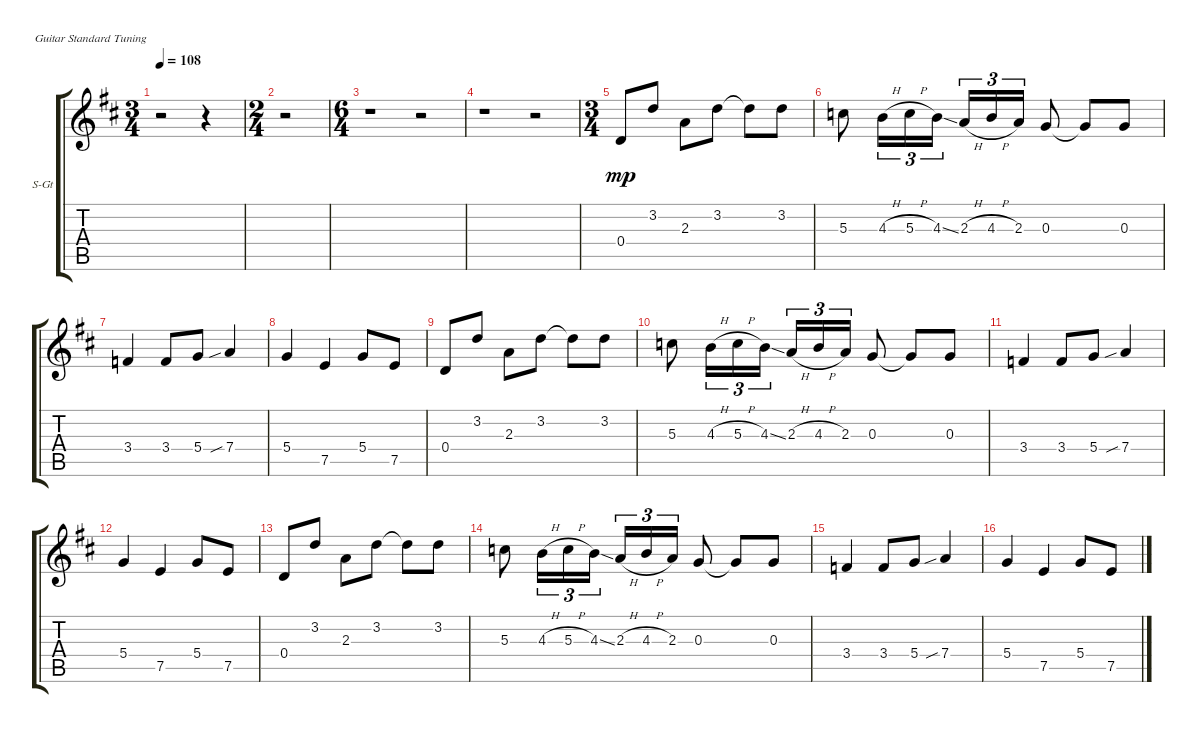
\bracketExtendMode groupsimilarinstruments
\firstSystemTrackNameOrientation horizontal
\otherSystemsTrackNameOrientation horizontal
\track ("Gtr 2" "S-Gt") {instrument acousticguitarsteel}
\staff {score tabs}
\tuning (E4 B3 G3 D3 A2 E2)
\ts (3 4)
\tempo 108
\clef g2
\scale
0.936948
\ks d
r.2{dy mp} r.4 |
\ts (2 4)
\beaming (8 2 2 2)
\scale
1.09332 r.2 |
\ts (6 4)
\beaming (8 2 2 2)
\scale
0.906684 r.1 r.2 |
\scale
1.06305 r.1 r.2 |
\ts (3 4)
\beaming (8 2 2 2)
\scale
0.936948 0.4.8 3.2.8 2.3.8 3.2.8 3.2{t}.8 3.2.8 |
\scale
1.06305 5.3.8 4.3{h}.16{tu (3 2)} 5.3{h}.16{tu (3 2)} 4.3{ss}.16{tu (3 2)} 2.3{h}.16{tu (3 2)} 4.3{h}.16{tu (3 2)} 2.3.16{tu (3 2)} 0.3.8 0.3{t}.8 0.3.8 |
\scale
0.936948 3.4.4 3.4.8 5.4.8 7.4{sib}.4 |
\scale
1.06305 5.4.4 7.5.4 5.4.8 7.5.8 |
\scale
0.936948 0.4.8 3.2.8 2.3.8 3.2.8 3.2{t}.8 3.2.8 |
\scale
1.06305 5.3.8 4.3{h}.16{tu (3 2)} 5.3{h}.16{tu (3 2)} 4.3{ss}.16{tu (3 2)} 2.3{h}.16{tu (3 2)} 4.3{h}.16{tu (3 2)} 2.3.16{tu (3 2)} 0.3.8 0.3{t}.8 0.3.8 |
\scale
0.936948 3.4.4 3.4.8 5.4.8 7.4{sib}.4 |
\scale
1.06305 5.4.4 7.5.4 5.4.8 7.5.8 |
\scale
0.936948 0.4.8 3.2.8 2.3.8 3.2.8 3.2{t}.8 3.2.8 |
\scale
1.06305 5.3.8 4.3{h}.16{tu (3 2)} 5.3{h}.16{tu (3 2)} 4.3{ss}.16{tu (3 2)} 2.3{h}.16{tu (3 2)} 4.3{h}.16{tu (3 2)} 2.3.16{tu (3 2)} 0.3.8 0.3{t}.8 0.3.8 |
\scale
0.936948 3.4.4 3.4.8 5.4.8 7.4{sib}.4 |
\scale
1.06305 5.4.4 7.5.4 5.4.8 7.5.8
